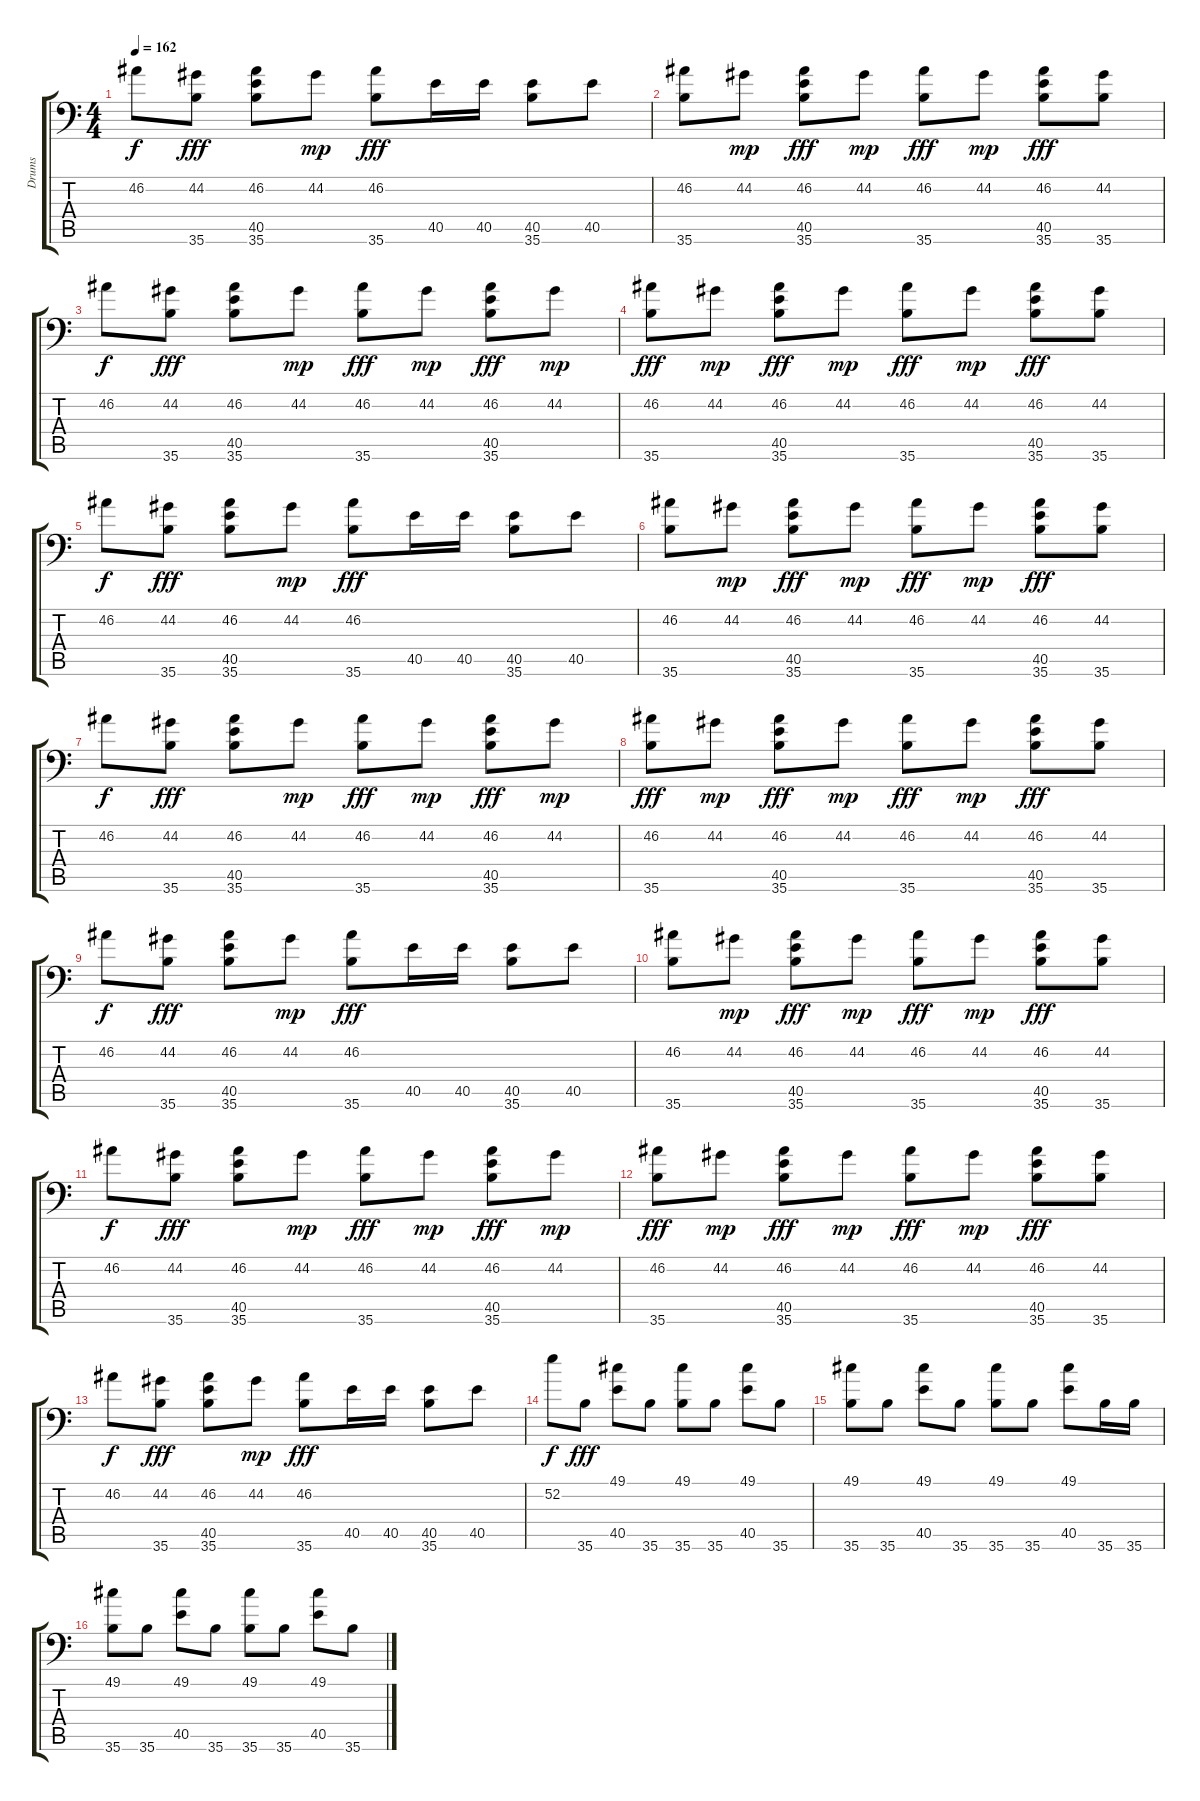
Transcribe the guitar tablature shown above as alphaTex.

\track ("Drums" "Drums") {instrument acousticgrandpiano}
\staff {score tabs}
\tuning (C-1 C-1 C-1 C-1 C-1 C-1) {hide}
\ts (4 4)
\tempo 162
\clef f4
\ks c
46.2.8{dy f} (44.2 35.6).8{dy fff} (46.2 40.5 35.6).8 44.2.8{dy mp} (46.2 35.6).8{dy fff} 40.5.16 40.5.16 (40.5 35.6).8 40.5.8 |
(46.2 35.6).8 44.2.8{dy mp} (46.2 40.5 35.6).8{dy fff} 44.2.8{dy mp} (46.2 35.6).8{dy fff} 44.2.8{dy mp} (46.2 40.5 35.6).8{dy fff} (44.2 35.6).8 |
46.2.8{dy f} (44.2 35.6).8{dy fff} (46.2 40.5 35.6).8 44.2.8{dy mp} (46.2 35.6).8{dy fff} 44.2.8{dy mp} (46.2 40.5 35.6).8{dy fff} 44.2.8{dy mp} |
(46.2 35.6).8{dy fff} 44.2.8{dy mp} (46.2 40.5 35.6).8{dy fff} 44.2.8{dy mp} (46.2 35.6).8{dy fff} 44.2.8{dy mp} (46.2 40.5 35.6).8{dy fff} (44.2 35.6).8 |
46.2.8{dy f} (44.2 35.6).8{dy fff} (46.2 40.5 35.6).8 44.2.8{dy mp} (46.2 35.6).8{dy fff} 40.5.16 40.5.16 (40.5 35.6).8 40.5.8 |
(46.2 35.6).8 44.2.8{dy mp} (46.2 40.5 35.6).8{dy fff} 44.2.8{dy mp} (46.2 35.6).8{dy fff} 44.2.8{dy mp} (46.2 40.5 35.6).8{dy fff} (44.2 35.6).8 |
46.2.8{dy f} (44.2 35.6).8{dy fff} (46.2 40.5 35.6).8 44.2.8{dy mp} (46.2 35.6).8{dy fff} 44.2.8{dy mp} (46.2 40.5 35.6).8{dy fff} 44.2.8{dy mp} |
(46.2 35.6).8{dy fff} 44.2.8{dy mp} (46.2 40.5 35.6).8{dy fff} 44.2.8{dy mp} (46.2 35.6).8{dy fff} 44.2.8{dy mp} (46.2 40.5 35.6).8{dy fff} (44.2 35.6).8 |
46.2.8{dy f} (44.2 35.6).8{dy fff} (46.2 40.5 35.6).8 44.2.8{dy mp} (46.2 35.6).8{dy fff} 40.5.16 40.5.16 (40.5 35.6).8 40.5.8 |
(46.2 35.6).8 44.2.8{dy mp} (46.2 40.5 35.6).8{dy fff} 44.2.8{dy mp} (46.2 35.6).8{dy fff} 44.2.8{dy mp} (46.2 40.5 35.6).8{dy fff} (44.2 35.6).8 |
46.2.8{dy f} (44.2 35.6).8{dy fff} (46.2 40.5 35.6).8 44.2.8{dy mp} (46.2 35.6).8{dy fff} 44.2.8{dy mp} (46.2 40.5 35.6).8{dy fff} 44.2.8{dy mp} |
(46.2 35.6).8{dy fff} 44.2.8{dy mp} (46.2 40.5 35.6).8{dy fff} 44.2.8{dy mp} (46.2 35.6).8{dy fff} 44.2.8{dy mp} (46.2 40.5 35.6).8{dy fff} (44.2 35.6).8 |
46.2.8{dy f} (44.2 35.6).8{dy fff} (46.2 40.5 35.6).8 44.2.8{dy mp} (46.2 35.6).8{dy fff} 40.5.16 40.5.16 (40.5 35.6).8 40.5.8 |
52.2.8{dy f} 35.6.8{dy fff} (49.1 40.5).8 35.6.8 (49.1 35.6).8 35.6.8 (49.1 40.5).8 35.6.8 |
(49.1 35.6).8 35.6.8 (49.1 40.5).8 35.6.8 (49.1 35.6).8 35.6.8 (49.1 40.5).8 35.6.16 35.6.16 |
(49.1 35.6).8 35.6.8 (49.1 40.5).8 35.6.8 (49.1 35.6).8 35.6.8 (49.1 40.5).8 35.6.8
